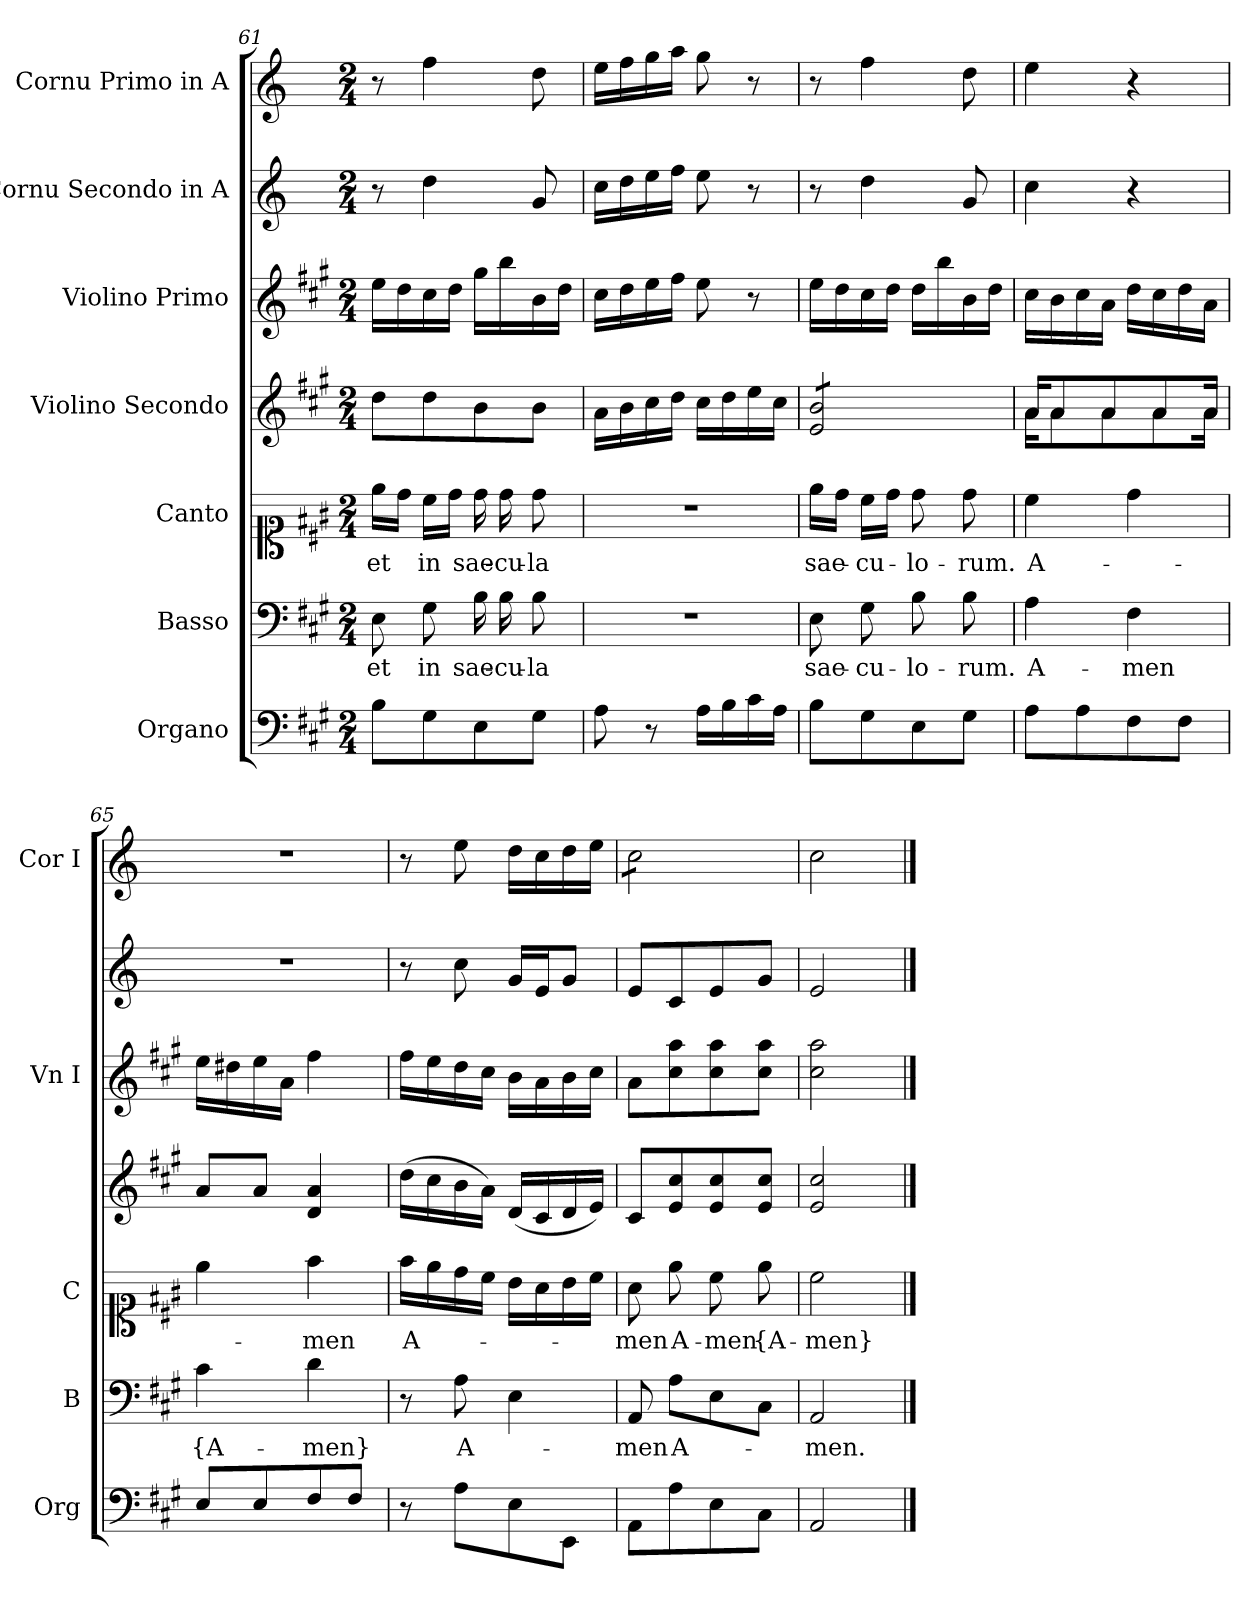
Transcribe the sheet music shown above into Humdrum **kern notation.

**kern	**kern	**text	**kern	**text	**kern	**kern	**kern	**kern
*part7	*part6	*part6	*part5	*part5	*part4	*part3	*part2	*part1
*staff7	*staff6	*staff6	*staff5	*staff5	*staff4	*staff3	*staff2	*staff1
*I"Organo	*I"Basso	*	*I"Canto	*	*I"Violino Secondo	*I"Violino Primo	*I"Cornu Secondo in A	*I"Cornu Primo in A
*I'Org	*I'B	*	*I'C	*	*	*I'Vn I	*	*I'Cor I
*clefF4	*clefF4	*	*clefC1	*	*clefG2	*clefG2	*clefG2	*clefG2
*	*	*	*	*	*	*	*ITrd2c3	*ITrd2c3
*k[f#c#g#]	*k[f#c#g#]	*	*k[f#c#g#]	*	*k[f#c#g#]	*k[f#c#g#]	*k[f#c#g#]	*k[f#c#g#]
*M2/4	*M2/4	*	*M2/4	*	*M2/4	*M2/4	*M2/4	*M2/4
=61	=61	=61	=61	=61	=61	=61	=61	=61
8BL	8E	et	16eeLL	et	8ddL	16eeLL	8r	8r
.	.	.	16ddJJ	.	.	16dd	.	.
8G#	8G#	in	16cc#LL	in	8dd	16cc#	4b	4dd
.	.	.	16ddJJ	.	.	16ddJJ	.	.
8E	16B	sae-	16dd	sae-	8b	16gg#LL	.	.
.	16B	-cu-	16dd	-cu-	.	16bb	.	.
8G#J	8B	-la	8dd	-la	8bJ	16b	8e	8b
.	.	.	.	.	.	16ddJJ	.	.
=62	=62	=62	=62	=62	=62	=62	=62	=62
8A	2r	.	2r	.	16aLL	16cc#LL	16aLL	16cc#LL
.	.	.	.	.	16b	16dd	16b	16dd
8r	.	.	.	.	16cc#	16ee	16cc#	16ee
.	.	.	.	.	16ddJJ	16ff#JJ	16ddJJ	16ff#JJ
16ALL	.	.	.	.	16cc#LL	8ee	8cc#	8ee
16B	.	.	.	.	16dd	.	.	.
16c#	.	.	.	.	16ee	8r	8r	8r
16AJJ	.	.	.	.	16cc#JJ	.	.	.
=63	=63	=63	=63	=63	=63	=63	=63	=63
*	*	*	*	*	*tremolo	*	*	*
8BL	8E	sae-	16eeLL	sae-	8e 8bL	16eeLL	8r	8r
.	.	.	16ddJJ	.	.	16dd	.	.
8G#	8G#	-cu-	16cc#LL	-cu-	8e 8b	16cc#	4b	4dd
.	.	.	16ddJJ	.	.	16ddJJ	.	.
8E	8B	-lo-	8dd	-lo-	8e 8b	16ddLL	.	.
.	.	.	.	.	.	16bb	.	.
8G#J	8B	-rum.	8dd	-rum.	8e 8bJ	16b	8e	8b
*	*	*	*	*	*Xtremolo	*	*	*
.	.	.	.	.	.	16ddJJ	.	.
=64	=64	=64	=64	=64	=64	=64	=64	=64
*	*	*	*	*	*^	*	*	*
8AL	4A	A-	4cc#	A-	16aKL	16aKL	16cc#LL	4a	4cc#
.	.	.	.	.	8a	8a	16b	.	.
8A	.	.	.	.	.	.	16cc#	.	.
.	.	.	.	.	8a	8a	16aJJ	.	.
8F#	4F#	-men	4dd	.	.	.	16ddLL	4r	4r
.	.	.	.	.	8a	8a	16cc#	.	.
8F#J	.	.	.	.	.	.	16dd	.	.
.	.	.	.	.	16aJk	16aJk	16aJJ	.	.
*	*	*	*	*	*v	*v	*	*	*
=65	=65	=65	=65	=65	=65	=65	=65	=65
8E/L	4c#	{A-	4ee	.	8aL	16eeLL	2r	2r
.	.	.	.	.	.	16dd#X	.	.
8E	.	.	.	.	8aJ	16ee	.	.
.	.	.	.	.	.	16aJJ	.	.
8F#	4d	-men}	4ff#	-men	4d 4a	4ff#	.	.
8F#J	.	.	.	.	.	.	.	.
=66	=66	=66	=66	=66	=66	=66	=66	=66
8r	8r	.	16ff#LL	A-	(>16ddLL	16ff#LL	8r	8r
.	.	.	16ee	.	16cc#	16ee	.	.
8A\L	8A	A-	16dd	.	16b	16dd	8a	8cc#
.	.	.	16cc#JJ	.	16aJJ)	16cc#JJ	.	.
8E\	4E	.	16bLL	.	(<16dLL	16bLL	16eLL	16bLL
.	.	.	16a	.	16c#	16a	16c#J	16a
8EE/J	.	.	16b	.	16d	16b	8eJ	16b
.	.	.	16cc#JJ	.	16eJJ)	16cc#JJ	.	16cc#JJ
=67	=67	=67	=67	=67	=67	=67	=67	=67
*	*	*	*	*	*	*	*	*tremolo
8AA/L	8AA	-men	8a	-men	8c#L	8aL	8c#L	8aL
8A\	8AL	A-	8ee	A-	8e 8cc#	8cc# 8aa	8A	8a
8E\	8E	.	8cc#	-men	8e 8cc#	8cc# 8aa	8c#	8a
8C#\J	8C#J	.	8ee	{A-	8e 8cc#J	8cc# 8aaJ	8eJ	8aJ
*	*	*	*	*	*	*	*	*Xtremolo
=68	=68	=68	=68	=68	=68	=68	=68	=68
2AA	2AA	-men.	2cc#	-men}	2e 2cc#	2cc# 2aa	2c#	2a
==	==	==	==	==	==	==	==	==
*-	*-	*-	*-	*-	*-	*-	*-	*-
